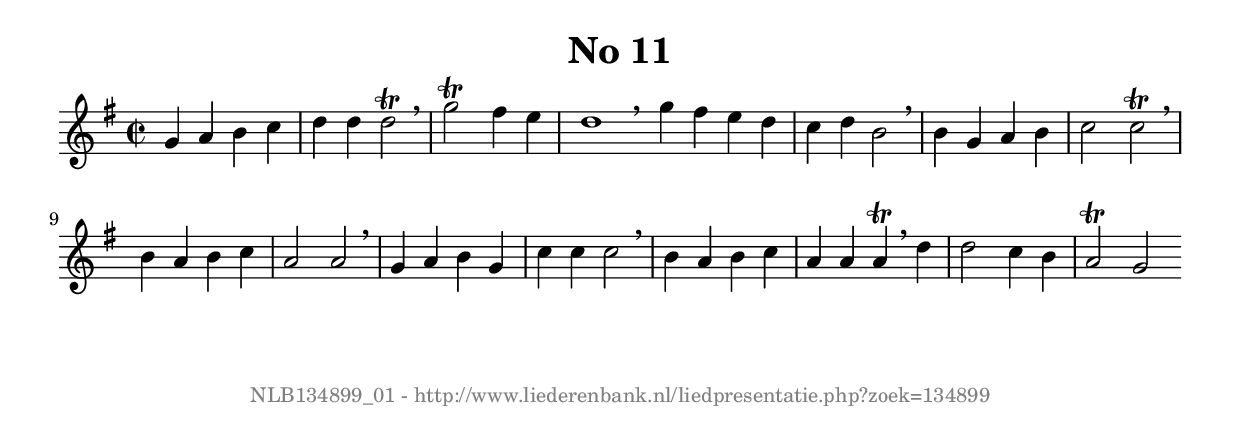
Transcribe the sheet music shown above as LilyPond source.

%
% produced by wce2krn 1.64 (7 June 2014)
%
\version"2.16"
#(append! paper-alist '(("long" . (cons (* 210 mm) (* 2000 mm)))))
#(set-default-paper-size "long")
sb = {\breathe}
mBreak = {\breathe }
bBreak = {\breathe }
x = {\once\override NoteHead #'style = #'cross }
gl=\glissando
itime={\override Staff.TimeSignature #'stencil = ##f }
ficta = {\once\set suggestAccidentals = ##t}
fine = {\once\override Score.RehearsalMark #'self-alignment-X = #1 \mark \markup {\italic{Fine}}}
dc = {\once\override Score.RehearsalMark #'self-alignment-X = #1 \mark \markup {\italic{D.C.}}}
dcf = {\once\override Score.RehearsalMark #'self-alignment-X = #1 \mark \markup {\italic{D.C. al Fine}}}
dcc = {\once\override Score.RehearsalMark #'self-alignment-X = #1 \mark \markup {\italic{D.C. al Coda}}}
ds = {\once\override Score.RehearsalMark #'self-alignment-X = #1 \mark \markup {\italic{D.S.}}}
dsf = {\once\override Score.RehearsalMark #'self-alignment-X = #1 \mark \markup {\italic{D.S. al Fine}}}
dsc = {\once\override Score.RehearsalMark #'self-alignment-X = #1 \mark \markup {\italic{D.S. al Coda}}}
pv = {\set Score.repeatCommands = #'((volta "1"))}
sv = {\set Score.repeatCommands = #'((volta "2"))}
tv = {\set Score.repeatCommands = #'((volta "3"))}
qv = {\set Score.repeatCommands = #'((volta "4"))}
xv = {\set Score.repeatCommands = #'((volta #f))}
\header{ tagline = ""
title = "No 11"
}
\score {{
\key g \major
\relative g'
{
\set melismaBusyProperties = #'()
\time 2/2
\tempo 4=120
\override Score.MetronomeMark #'transparent = ##t
\override Score.RehearsalMark #'break-visibility = #(vector #t #t #f)
g4 a b c d d d2 ^\trill \sb g2^\trill fis4 e d1 \bar ":|:" \bBreak
g4 fis e d c d b2 \sb b4 g a b c2 c2 ^\trill \sb b4 a b c a2 a \mBreak \bar "|"
g4 a b g c c c2 \sb b4 a b c a a a ^\trill \sb d d2 c4 b a2 ^\trill g2 \bar ":|"
 }}
 \midi { }
 \layout {
            indent = 0.0\cm
}
}
\markup { \vspace #0 } \markup { \with-color #grey \fill-line { \center-column { \smaller "NLB134899_01 - http://www.liederenbank.nl/liedpresentatie.php?zoek=134899" } } }
